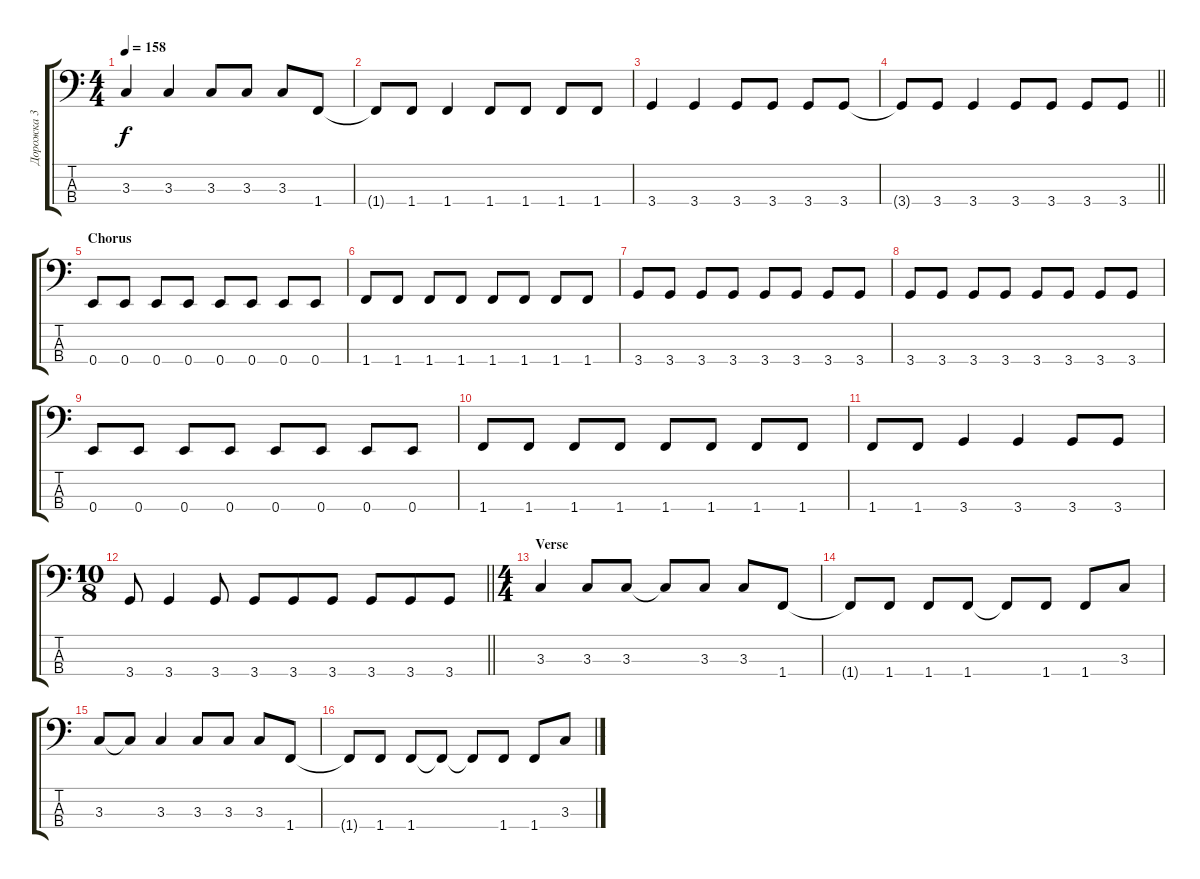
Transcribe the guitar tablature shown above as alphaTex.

\track ("Дорожка 3" "Дорожка 3") {instrument electricbassfinger}
\staff {score tabs}
\tuning (G2 D2 A1 E1) {hide}
\ts (4 4)
\tempo 158
\clef f4
\ks c
3.3.4{dy f} 3.3.4 3.3.8 3.3.8 3.3.8 1.4.8 |
1.4{t}.8 1.4.8 1.4.4 1.4.8 1.4.8 1.4.8 1.4.8 |
3.4.4 3.4.4 3.4.8 3.4.8 3.4.8 3.4.8 |
\barLineRight lightlight
3.4{t}.8 3.4.8 3.4.4 3.4.8 3.4.8 3.4.8 3.4.8 |
\section ("" "Chorus")
0.4.8 0.4.8 0.4.8 0.4.8 0.4.8 0.4.8 0.4.8 0.4.8 |
1.4.8 1.4.8 1.4.8 1.4.8 1.4.8 1.4.8 1.4.8 1.4.8 |
3.4.8 3.4.8 3.4.8 3.4.8 3.4.8 3.4.8 3.4.8 3.4.8 |
3.4.8 3.4.8 3.4.8 3.4.8 3.4.8 3.4.8 3.4.8 3.4.8 |
0.4.8 0.4.8 0.4.8 0.4.8 0.4.8 0.4.8 0.4.8 0.4.8 |
1.4.8 1.4.8 1.4.8 1.4.8 1.4.8 1.4.8 1.4.8 1.4.8 |
1.4.8 1.4.8 3.4.4 3.4.4 3.4.8 3.4.8 |
\ts (10 8)
\barLineRight lightlight
3.4.8 3.4.4 3.4.8 3.4.8 3.4.8 3.4.8 3.4.8 3.4.8 3.4.8 |
\ts (4 4)
\section ("" "Verse")
3.3.4 3.3.8 3.3.8 3.3{t}.8 3.3.8 3.3.8 1.4.8 |
1.4{t}.8 1.4.8 1.4.8 1.4.8 1.4{t}.8 1.4.8 1.4.8 3.3.8 |
3.3.8 3.3{t}.8 3.3.4 3.3.8 3.3.8 3.3.8 1.4.8 |
1.4{t}.8 1.4.8 1.4.8 1.4{t}.8 1.4{t}.8 1.4.8 1.4.8 3.3.8
